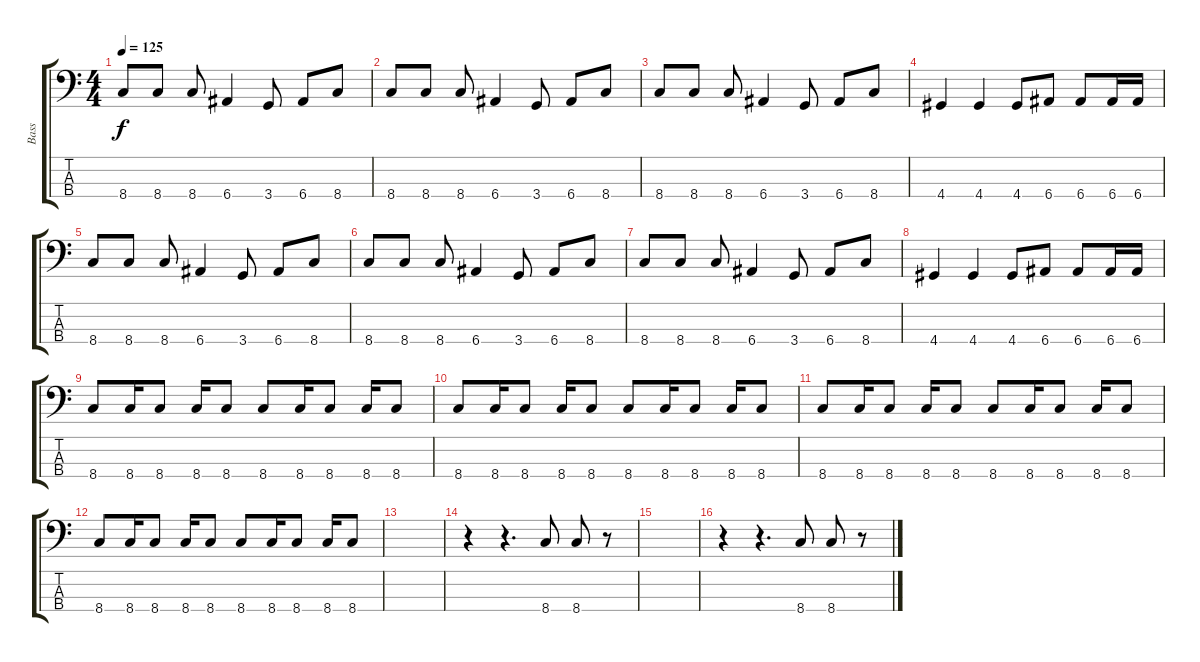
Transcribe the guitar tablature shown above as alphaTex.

\track ("Bass" "Bass") {instrument electricbasspick}
\staff {score tabs}
\tuning (G2 D2 A1 E1) {hide}
\ts (4 4)
\tempo 125
\clef f4
\ks c
8.4.8{dy f instrument electricbasspick} 8.4.8 8.4.8 6.4.4 3.4.8 6.4.8 8.4.8 |
8.4.8 8.4.8 8.4.8 6.4.4 3.4.8 6.4.8 8.4.8 |
8.4.8 8.4.8 8.4.8 6.4.4 3.4.8 6.4.8 8.4.8 |
4.4.4 4.4.4 4.4.8 6.4.8 6.4.8 6.4.16 6.4.16 |
8.4.8 8.4.8 8.4.8 6.4.4 3.4.8 6.4.8 8.4.8 |
8.4.8 8.4.8 8.4.8 6.4.4 3.4.8 6.4.8 8.4.8 |
8.4.8 8.4.8 8.4.8 6.4.4 3.4.8 6.4.8 8.4.8 |
4.4.4 4.4.4 4.4.8 6.4.8 6.4.8 6.4.16 6.4.16 |
8.4.8 8.4.16 8.4.8 8.4.16 8.4.8 8.4.8 8.4.16 8.4.8 8.4.16 8.4.8 |
8.4.8 8.4.16 8.4.8 8.4.16 8.4.8 8.4.8 8.4.16 8.4.8 8.4.16 8.4.8 |
8.4.8 8.4.16 8.4.8 8.4.16 8.4.8 8.4.8 8.4.16 8.4.8 8.4.16 8.4.8 |
8.4.8 8.4.16 8.4.8 8.4.16 8.4.8 8.4.8 8.4.16 8.4.8 8.4.16 8.4.8 |
|
r.4 r.4{d} 8.4.8 8.4.8 r.8 |
|
r.4 r.4{d} 8.4.8 8.4.8 r.8
